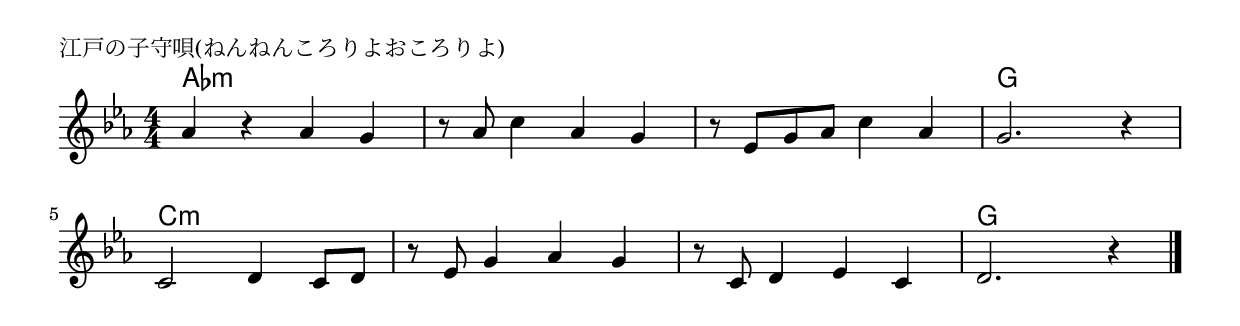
\version "2.18.2"

% 江戸の子守唄(ねんねんころりよおころりよ)

\header {
piece = "江戸の子守唄(ねんねんころりよおころりよ)"
}

melody =
\relative c'' {
\key c \minor
\time 4/4
\set Score.tempoHideNote = ##t
\tempo 4=120
\numericTimeSignature

as r as g |
r8 as c4 as g |
r8 es g as c4 as |
g2. r4 |
\break
c,2 d4 c8 d | % 5
r8 es g4 as g |
r8 c, d4 es c |
d2. r4 |

\bar "|."
}
\score {
<<
\chords {
\set noChordSymbol = ""
\set chordChanges=##t
%%
as2:m as:m as:m as:m as:m as:m g g
c2:m c:m c:m c:m c:m c:m g g

}
\new Staff {\melody}
>>
\layout {
line-width = #190
indent = 0\mm
}
\midi {}
}